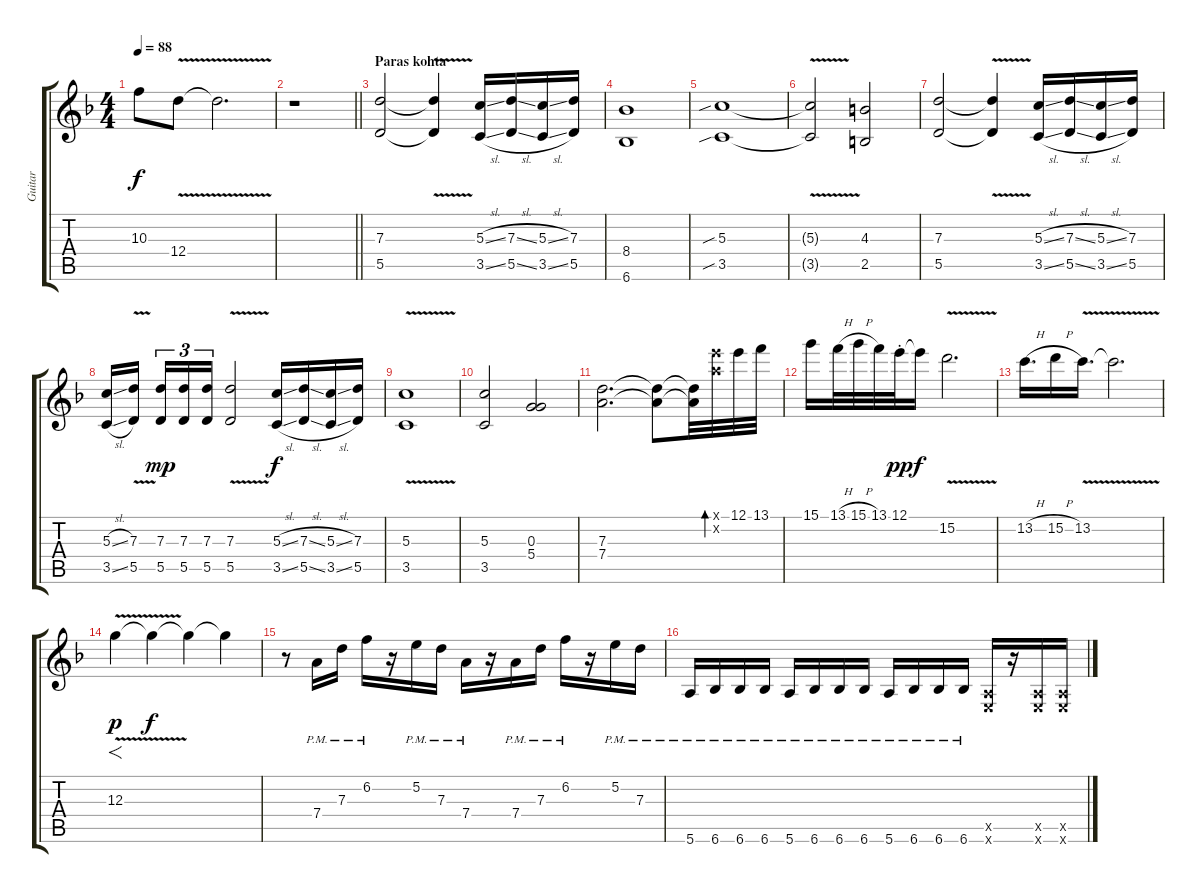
\track ("Guitar" "Guitar") {instrument electricguitarclean}
\staff {score tabs}
\tuning (E4 B3 G3 D3 A2 E2) {hide}
\ts (4 4)
\tempo 88
\clef g2
\ks dminor
10.3.8{dy f} 12.4{v}.8 12.4{t}.2{d} |
\barLineRight lightlight
r.1 |
\section ("" "Paras kohta")
(7.3 5.5).2{instrument electricguitarclean} (7.3{v t} 5.5{v t}).4 (5.3{sl} 3.5{sl}).16 (7.3{sl} 5.5{sl}).16 (5.3{sl} 3.5{sl}).16 (7.3 5.5).16 |
(8.4 6.6).1 |
(5.3{sib} 3.5{sib}).1 |
(5.3{v t} 3.5{v t}).2 (4.3 2.5).2 |
(7.3 5.5).2 (7.3{v t} 5.5{v t}).4 (5.3{sl} 3.5{sl}).16 (7.3{sl} 5.5{sl}).16 (5.3{sl} 3.5{sl}).16 (7.3 5.5).16 |
(5.3{sl} 3.5{sl}).16 (7.3{v} 5.5{v}).16{beam splitsecondary} (7.3 5.5).16{tu (3 2) dy mp} (7.3 5.5).16{tu (3 2)} (7.3 5.5).16{tu (3 2)} (7.3{v} 5.5{v}).2 (5.3{sl} 3.5{sl}).16{dy f} (7.3{sl} 5.5{sl}).16 (5.3{sl} 3.5{sl}).16 (7.3 5.5).16 |
(5.3{v} 3.5{v}).1 |
(5.3 3.5).2 (0.3 5.4).2{instrument overdrivenguitar} |
(7.3 7.4).2{d} (7.3{t} 7.4{t}).8 (7.3{t} 7.4{t}).32 (12.1{x} 10.2{x}).32{bd 480} 12.1.32 13.1.32 |
15.1.16 13.1{h}.32 15.1{h}.32 13.1.32 12.1{st}.32{dy pp} 12.1{t}.16{dy f} 15.2{v}.2{d} |
13.2{h}.16{d} 15.2{h}.16 13.2{v}.16{d} 13.2{t}.2{d} |
12.3{v}.4{f dy p} 12.3{t}.4{dy f} 12.3{t}.4 12.3{t}.4 |
r.8{instrument electricguitarclean} 7.4{pm}.16 7.3{pm}.16 6.2{pm}.16 r.16 5.2{pm}.16 7.3{pm}.16 7.4{pm}.16 r.16 7.4{pm}.16 7.3{pm}.16 6.2{pm}.16 r.16 5.2{pm}.16 7.3{pm}.16 |
5.6{pm}.16 6.6{pm}.16 6.6{pm}.16 6.6{pm}.16 5.6{pm}.16 6.6{pm}.16 6.6{pm}.16 6.6{pm}.16 5.6{pm}.16 6.6{pm}.16 6.6{pm}.16 6.6{pm}.16 (0.5{x} 0.6{x}).16 r.16 (0.5{x} 0.6{x}).16 (0.5{x} 0.6{x}).16
